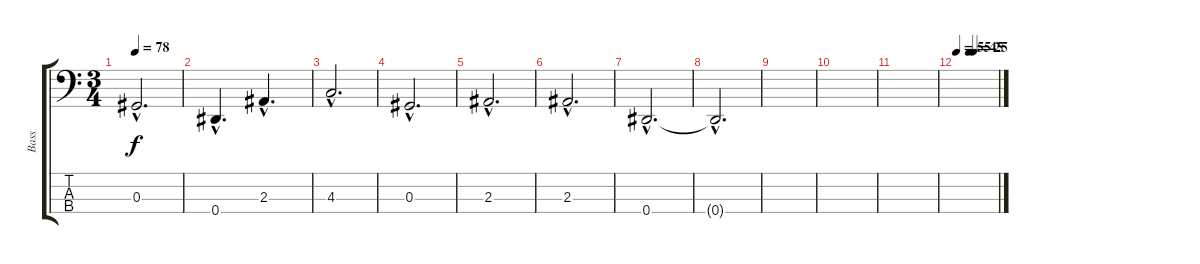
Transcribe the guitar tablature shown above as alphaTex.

\track ("Bass" "Bass") {instrument electricbassfinger}
\staff {score tabs}
\tuning (Gb2 Db2 Ab1 Eb1) {hide}
\ts (3 4)
\tempo 78
\clef f4
\ks c
0.3{hac}.2{d dy f} |
0.4{hac}.4{d} 2.3{hac}.4{d} |
4.3{hac}.2{d} |
0.3{hac}.2{d} |
2.3{hac}.2{d} |
2.3{hac}.2{d} |
0.4{hac}.2{d} |
0.4{hac t}.2{d} |
|
|
|
\tempo 55
\tempo (45 0.3125)
\tempo (25 0.4166666666666667)
